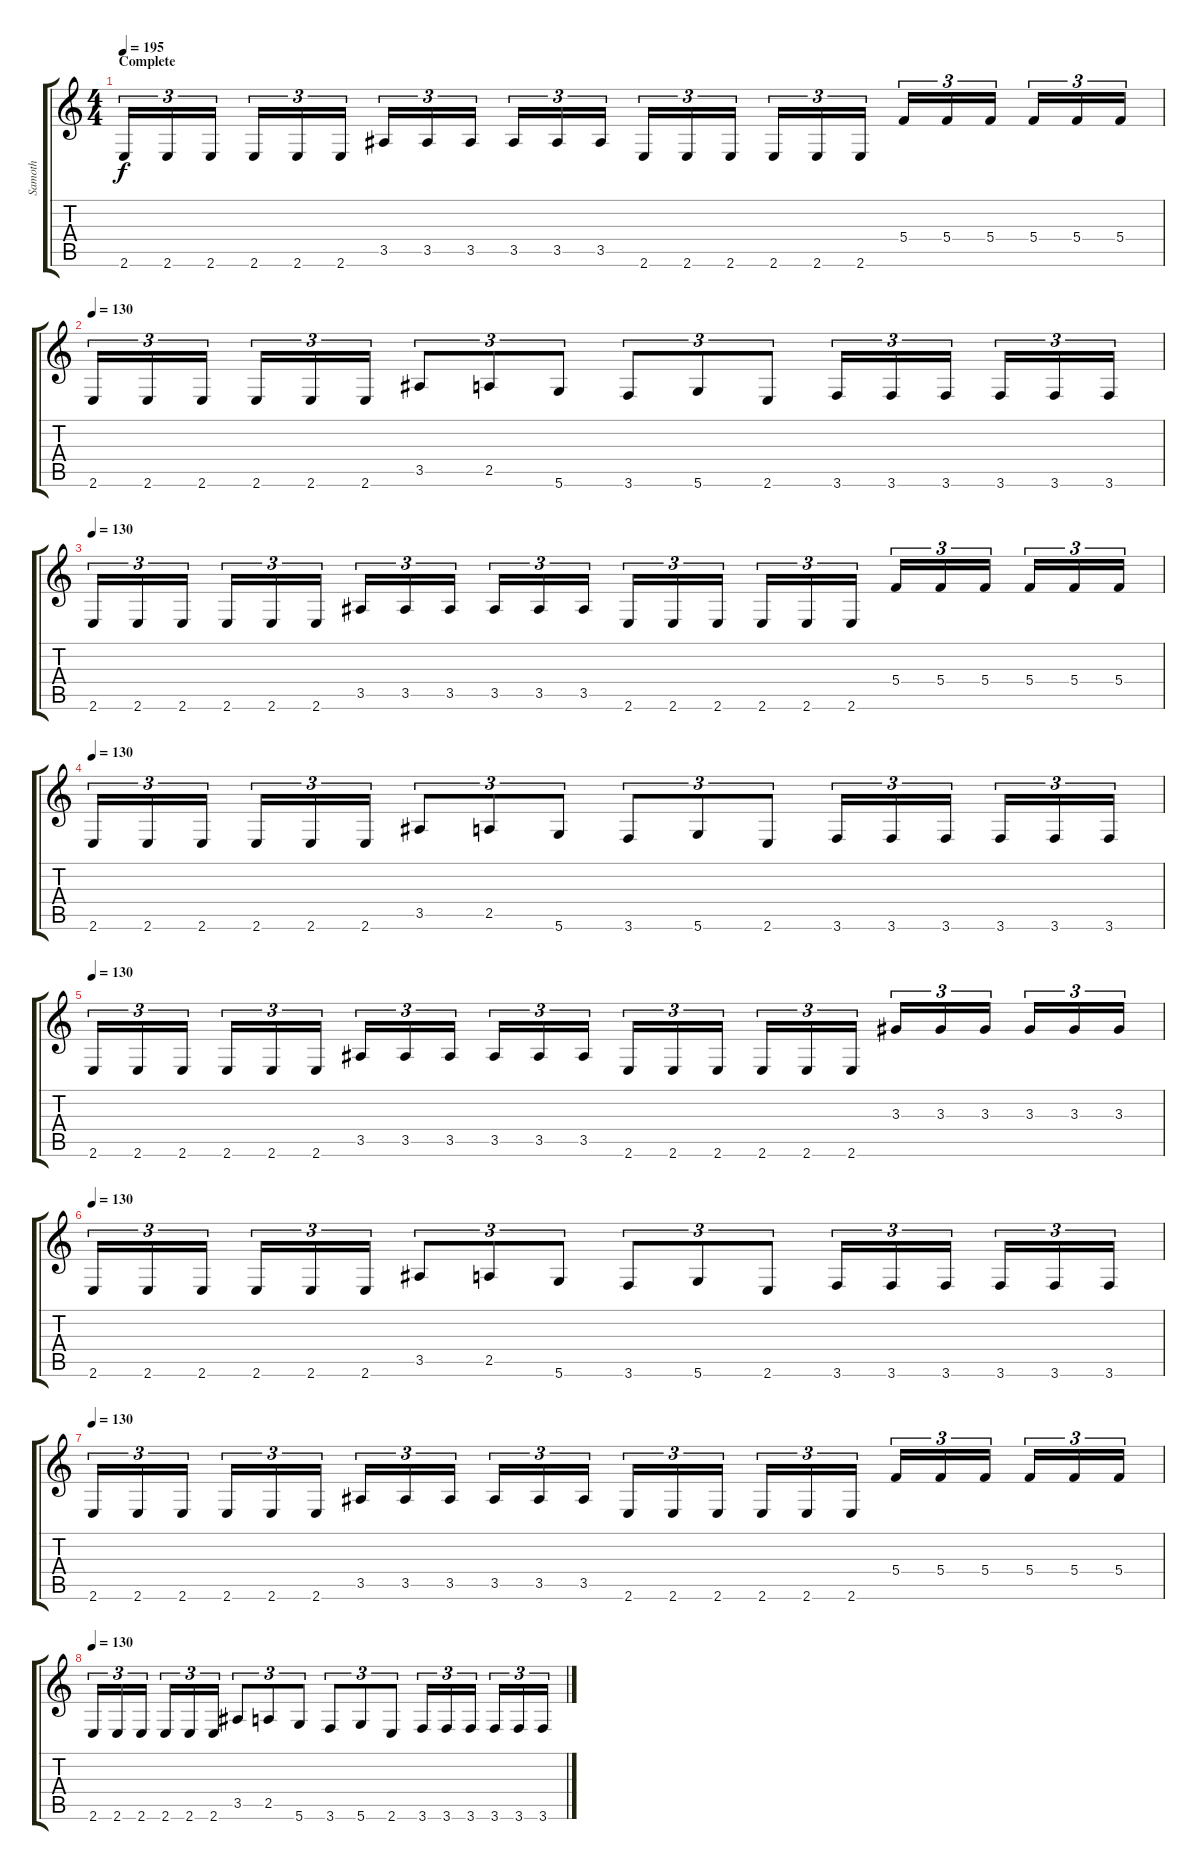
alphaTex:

\track ("Samoth" "Samoth") {instrument distortionguitar}
\staff {score tabs}
\tuning (D4 A3 F3 C3 G2 D2) {hide}
\ts (4 4)
\section ("" "Complete")
\tempo 195
\tempo 130
\tempo 195
\clef g2
\ks c
2.6.16{tu (3 2) dy f instrument distortionguitar} 2.6.16{tu (3 2)} 2.6.16{tu (3 2)} 2.6.16{tu (3 2)} 2.6.16{tu (3 2)} 2.6.16{tu (3 2)} 3.5.16{tu (3 2)} 3.5.16{tu (3 2)} 3.5.16{tu (3 2)} 3.5.16{tu (3 2)} 3.5.16{tu (3 2)} 3.5.16{tu (3 2)} 2.6.16{tu (3 2)} 2.6.16{tu (3 2)} 2.6.16{tu (3 2)} 2.6.16{tu (3 2)} 2.6.16{tu (3 2)} 2.6.16{tu (3 2)} 5.4.16{tu (3 2)} 5.4.16{tu (3 2)} 5.4.16{tu (3 2)} 5.4.16{tu (3 2)} 5.4.16{tu (3 2)} 5.4.16{tu (3 2)} |
\tempo 130
2.6.16{tu (3 2)} 2.6.16{tu (3 2)} 2.6.16{tu (3 2)} 2.6.16{tu (3 2)} 2.6.16{tu (3 2)} 2.6.16{tu (3 2)} 3.5.8{tu (3 2)} 2.5.8{tu (3 2)} 5.6.8{tu (3 2)} 3.6.8{tu (3 2)} 5.6.8{tu (3 2)} 2.6.8{tu (3 2)} 3.6.16{tu (3 2)} 3.6.16{tu (3 2)} 3.6.16{tu (3 2)} 3.6.16{tu (3 2)} 3.6.16{tu (3 2)} 3.6.16{tu (3 2)} |
\tempo 130
2.6.16{tu (3 2)} 2.6.16{tu (3 2)} 2.6.16{tu (3 2)} 2.6.16{tu (3 2)} 2.6.16{tu (3 2)} 2.6.16{tu (3 2)} 3.5.16{tu (3 2)} 3.5.16{tu (3 2)} 3.5.16{tu (3 2)} 3.5.16{tu (3 2)} 3.5.16{tu (3 2)} 3.5.16{tu (3 2)} 2.6.16{tu (3 2)} 2.6.16{tu (3 2)} 2.6.16{tu (3 2)} 2.6.16{tu (3 2)} 2.6.16{tu (3 2)} 2.6.16{tu (3 2)} 5.4.16{tu (3 2)} 5.4.16{tu (3 2)} 5.4.16{tu (3 2)} 5.4.16{tu (3 2)} 5.4.16{tu (3 2)} 5.4.16{tu (3 2)} |
\tempo 130
2.6.16{tu (3 2)} 2.6.16{tu (3 2)} 2.6.16{tu (3 2)} 2.6.16{tu (3 2)} 2.6.16{tu (3 2)} 2.6.16{tu (3 2)} 3.5.8{tu (3 2)} 2.5.8{tu (3 2)} 5.6.8{tu (3 2)} 3.6.8{tu (3 2)} 5.6.8{tu (3 2)} 2.6.8{tu (3 2)} 3.6.16{tu (3 2)} 3.6.16{tu (3 2)} 3.6.16{tu (3 2)} 3.6.16{tu (3 2)} 3.6.16{tu (3 2)} 3.6.16{tu (3 2)} |
\tempo 130
2.6.16{tu (3 2)} 2.6.16{tu (3 2)} 2.6.16{tu (3 2)} 2.6.16{tu (3 2)} 2.6.16{tu (3 2)} 2.6.16{tu (3 2)} 3.5.16{tu (3 2)} 3.5.16{tu (3 2)} 3.5.16{tu (3 2)} 3.5.16{tu (3 2)} 3.5.16{tu (3 2)} 3.5.16{tu (3 2)} 2.6.16{tu (3 2)} 2.6.16{tu (3 2)} 2.6.16{tu (3 2)} 2.6.16{tu (3 2)} 2.6.16{tu (3 2)} 2.6.16{tu (3 2)} 3.3.16{tu (3 2)} 3.3.16{tu (3 2)} 3.3.16{tu (3 2)} 3.3.16{tu (3 2)} 3.3.16{tu (3 2)} 3.3.16{tu (3 2)} |
\tempo 130
2.6.16{tu (3 2)} 2.6.16{tu (3 2)} 2.6.16{tu (3 2)} 2.6.16{tu (3 2)} 2.6.16{tu (3 2)} 2.6.16{tu (3 2)} 3.5.8{tu (3 2)} 2.5.8{tu (3 2)} 5.6.8{tu (3 2)} 3.6.8{tu (3 2)} 5.6.8{tu (3 2)} 2.6.8{tu (3 2)} 3.6.16{tu (3 2)} 3.6.16{tu (3 2)} 3.6.16{tu (3 2)} 3.6.16{tu (3 2)} 3.6.16{tu (3 2)} 3.6.16{tu (3 2)} |
\tempo 130
2.6.16{tu (3 2)} 2.6.16{tu (3 2)} 2.6.16{tu (3 2)} 2.6.16{tu (3 2)} 2.6.16{tu (3 2)} 2.6.16{tu (3 2)} 3.5.16{tu (3 2)} 3.5.16{tu (3 2)} 3.5.16{tu (3 2)} 3.5.16{tu (3 2)} 3.5.16{tu (3 2)} 3.5.16{tu (3 2)} 2.6.16{tu (3 2)} 2.6.16{tu (3 2)} 2.6.16{tu (3 2)} 2.6.16{tu (3 2)} 2.6.16{tu (3 2)} 2.6.16{tu (3 2)} 5.4.16{tu (3 2)} 5.4.16{tu (3 2)} 5.4.16{tu (3 2)} 5.4.16{tu (3 2)} 5.4.16{tu (3 2)} 5.4.16{tu (3 2)} |
\tempo 130
2.6.16{tu (3 2)} 2.6.16{tu (3 2)} 2.6.16{tu (3 2)} 2.6.16{tu (3 2)} 2.6.16{tu (3 2)} 2.6.16{tu (3 2)} 3.5.8{tu (3 2)} 2.5.8{tu (3 2)} 5.6.8{tu (3 2)} 3.6.8{tu (3 2)} 5.6.8{tu (3 2)} 2.6.8{tu (3 2)} 3.6.16{tu (3 2)} 3.6.16{tu (3 2)} 3.6.16{tu (3 2)} 3.6.16{tu (3 2)} 3.6.16{tu (3 2)} 3.6.16{tu (3 2)}
